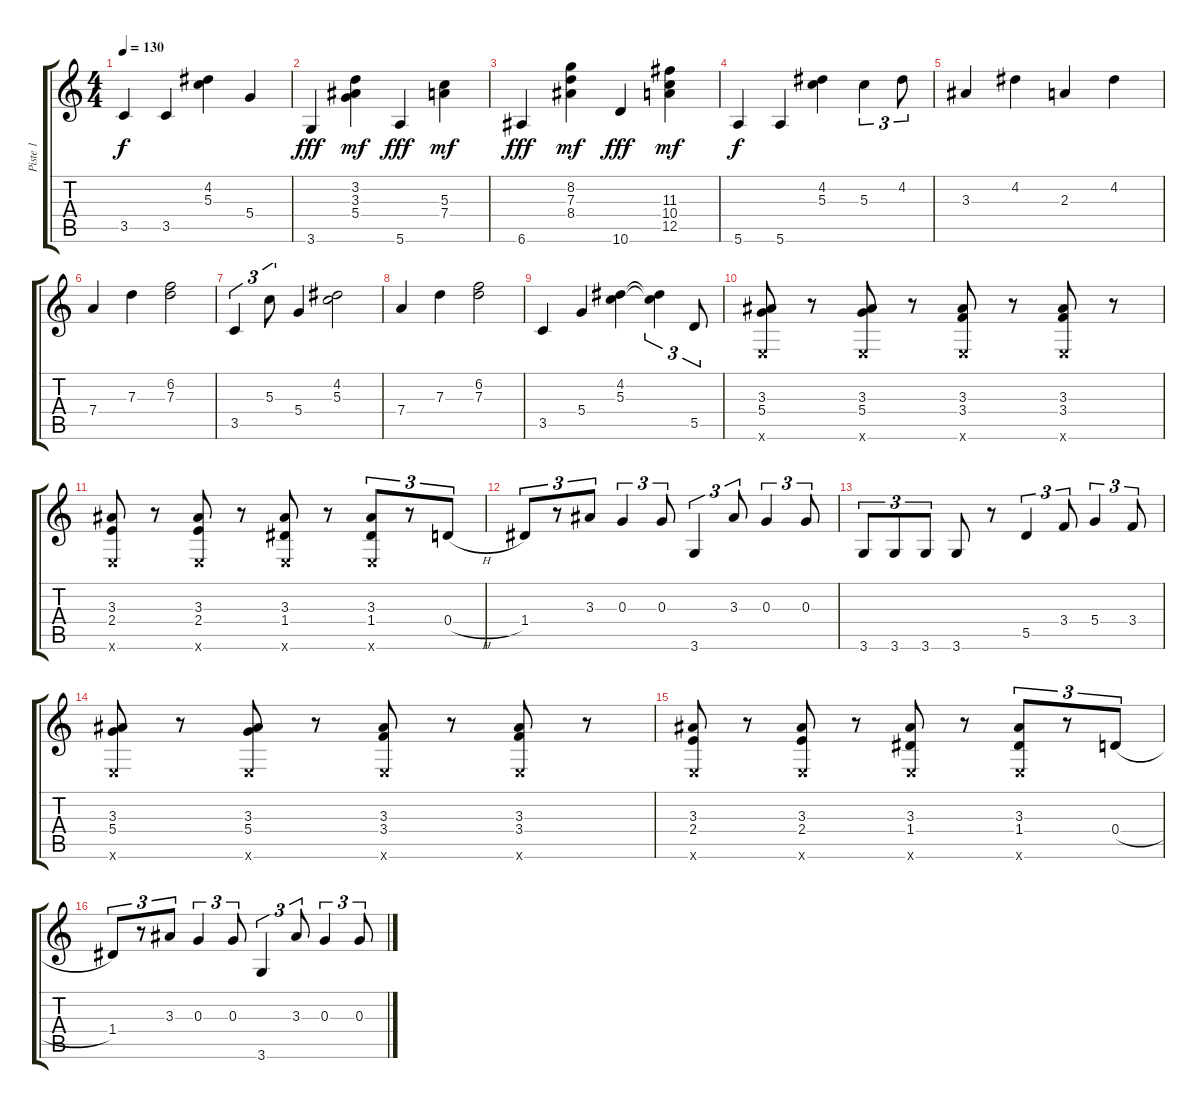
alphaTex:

\track ("Piste 1" "Piste 1") {instrument acousticguitarnylon}
\staff {score tabs}
\tuning (E4 B3 G3 D3 A2 E2) {hide}
\ts (4 4)
\tempo 130
\clef g2
\ks c
3.5.4{dy f} 3.5.4 (4.2 5.3).4 5.4.4 |
3.6.4{dy fff} (3.2 3.3 5.4).4{dy mf} 5.6.4{dy fff} (5.3 7.4).4{dy mf} |
6.6.4{dy fff} (8.2 7.3 8.4).4{dy mf} 10.6.4{dy fff} (11.3 10.4 12.5).4{dy mf} |
5.6.4{dy f} 5.6.4 (4.2 5.3).4 5.3.4{tu (3 2)} 4.2.8{tu (3 2)} |
3.3.4 4.2.4 2.3.4 4.2.4 |
7.4.4 7.3.4 (6.2 7.3).2 |
3.5.4{tu (3 2)} 5.3.8{tu (3 2)} 5.4.4 (4.2 5.3).2 |
7.4.4 7.3.4 (6.2 7.3).2 |
3.5.4 5.4.4 (4.2 5.3).4 (4.2{t} 5.3{t}).4{tu (3 2)} 5.5.8{tu (3 2)} |
(3.3 5.4 0.6{x}).8 r.8 (3.3 5.4 0.6{x}).8 r.8 (3.3 3.4 0.6{x}).8 r.8 (3.3 3.4 0.6{x}).8 r.8 |
(3.3 2.4 0.6{x}).8 r.8 (3.3 2.4 0.6{x}).8 r.8 (3.3 1.4 0.6{x}).8 r.8 (3.3 1.4 0.6{x}).8{tu (3 2)} r.8{tu (3 2)} 0.4{h}.8{tu (3 2)} |
1.4.8{tu (3 2)} r.8{tu (3 2)} 3.3.8{tu (3 2)} 0.3.4{tu (3 2)} 0.3.8{tu (3 2)} 3.6.4{tu (3 2)} 3.3.8{tu (3 2)} 0.3.4{tu (3 2)} 0.3.8{tu (3 2)} |
3.6.8{tu (3 2)} 3.6.8{tu (3 2)} 3.6.8{tu (3 2)} 3.6.8 r.8 5.5.4{tu (3 2)} 3.4.8{tu (3 2)} 5.4.4{tu (3 2)} 3.4.8{tu (3 2)} |
(3.3 5.4 0.6{x}).8 r.8 (3.3 5.4 0.6{x}).8 r.8 (3.3 3.4 0.6{x}).8 r.8 (3.3 3.4 0.6{x}).8 r.8 |
(3.3 2.4 0.6{x}).8 r.8 (3.3 2.4 0.6{x}).8 r.8 (3.3 1.4 0.6{x}).8 r.8 (3.3 1.4 0.6{x}).8{tu (3 2)} r.8{tu (3 2)} 0.4{h}.8{tu (3 2)} |
1.4.8{tu (3 2)} r.8{tu (3 2)} 3.3.8{tu (3 2)} 0.3.4{tu (3 2)} 0.3.8{tu (3 2)} 3.6.4{tu (3 2)} 3.3.8{tu (3 2)} 0.3.4{tu (3 2)} 0.3.8{tu (3 2)}
